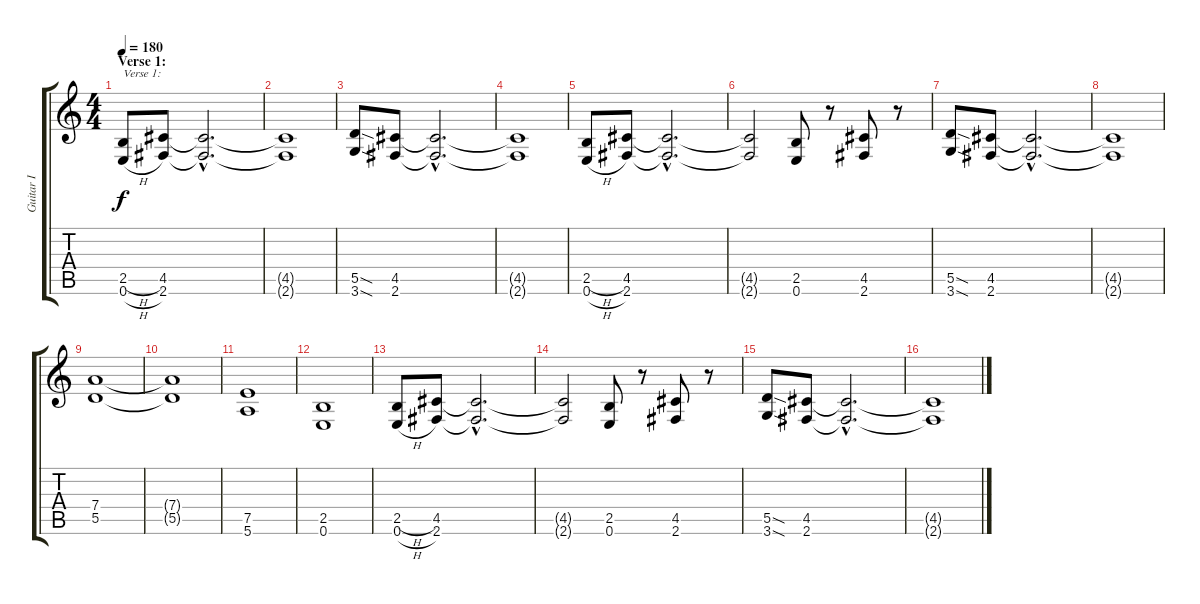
\track ("Guitar I" "Guitar I") {instrument distortionguitar}
\staff {score tabs}
\tuning (E4 B3 G3 D3 A2 E2) {hide}
\ts (4 4)
\section ("" "Verse 1:")
\tempo 180
\clef g2
\ks c
(2.5{h} 0.6{h}).8{txt "Verse 1:" dy f} (4.5 2.6).8 (4.5{hac t} 2.6{hac t}).2{d} |
(4.5{t} 2.6{t}).1 |
(5.5{sod} 3.6{sod}).8 (4.5 2.6).8 (4.5{hac t} 2.6{hac t}).2{d} |
(4.5{t} 2.6{t}).1 |
(2.5{h} 0.6{h}).8 (4.5 2.6).8 (4.5{hac t} 2.6{hac t}).2{d} |
(4.5{t} 2.6{t}).2 (2.5 0.6).8 r.8 (4.5 2.6).8 r.8 |
(5.5{sod} 3.6{sod}).8 (4.5 2.6).8 (4.5{hac t} 2.6{hac t}).2{d} |
(4.5{t} 2.6{t}).1 |
(7.4 5.5).1 |
(7.4{t} 5.5{t}).1 |
(7.5 5.6).1 |
(2.5 0.6).1 |
(2.5{h} 0.6{h}).8 (4.5 2.6).8 (4.5{hac t} 2.6{hac t}).2{d} |
(4.5{t} 2.6{t}).2 (2.5 0.6).8 r.8 (4.5 2.6).8 r.8 |
(5.5{sod} 3.6{sod}).8 (4.5 2.6).8 (4.5{hac t} 2.6{hac t}).2{d} |
(4.5{t} 2.6{t}).1
